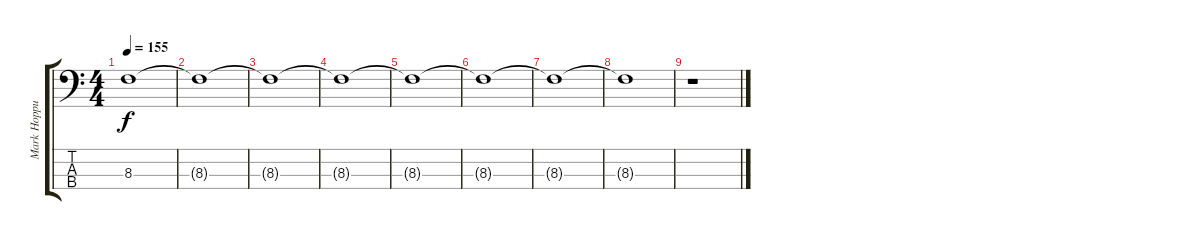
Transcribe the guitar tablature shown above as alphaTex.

\track ("Mark Hoppus Bass" "Mark Hoppu") {mute instrument electricbasspick}
\staff {score tabs}
\tuning (G2 D2 A1 E1) {hide}
\ts (4 4)
\tempo 155
\clef f4
\ks c
8.3.1{dy f} |
8.3{t}.1 |
8.3{t}.1 |
8.3{t}.1 |
8.3{t}.1 |
8.3{t}.1 |
8.3{t}.1 |
8.3{t}.1 |
r.1
